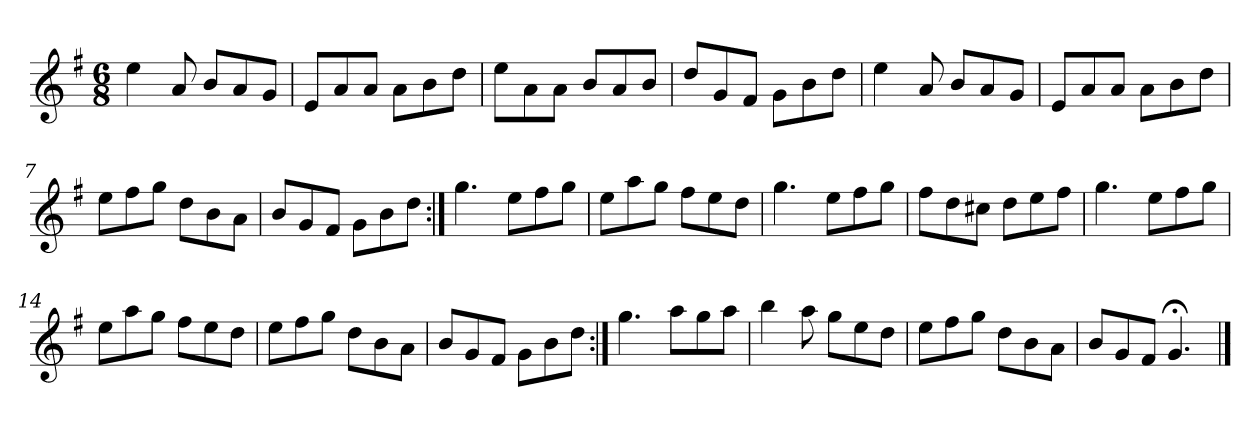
**kern
*part1
*staff1
*clefG2
*k[f#]
*G:
*M6/8
*MM80
=1
4ee\
8a/
8b/L
8a/
8g/J
=2
8e/L
8a/
8a/J
8a\L
8b\
8dd\J
=3
8ee\L
8a\
8a\J
8b/L
8a/
8b/J
=4
8dd/L
8g/
8f#/J
8g\L
8b\
8dd\J
=5
4ee\
8a/
8b/L
8a/
8g/J
=6
8e/L
8a/
8a/J
8a\L
8b\
8dd\J
=7
8ee\L
8ff#\
8gg\J
8dd\L
8b\
8a\J
!!LO:LB:g=z
=8
8b/L
8g/
8f#/J
8g\L
8b\
8dd\J
=9:|!
4.gg\
8ee\L
8ff#\
8gg\J
=10
8ee\L
8aa\
8gg\J
8ff#\L
8ee\
8dd\J
=11
4.gg\
8ee\L
8ff#\
8gg\J
=12
8ff#\L
8dd\
8cc#X\J
8dd\L
8ee\
8ff#\J
=13
4.gg\
8ee\L
8ff#\
8gg\J
=14
8ee\L
8aa\
8gg\J
8ff#\L
8ee\
8dd\J
=15
8ee\L
8ff#\
8gg\J
8dd\L
8b\
8a\J
!!LO:LB:g=z
=16
8b/L
8g/
8f#/J
8g\L
8b\
8dd\J
=17:|!
4.gg\
8aa\L
8gg\
8aa\J
=18
4bb\
8aa\
8gg\L
8ee\
8dd\J
=19
8ee\L
8ff#\
8gg\J
8dd\L
8b\
8a\J
=20
8b/L
8g/
8f#/J
4.g;</
==
*-
